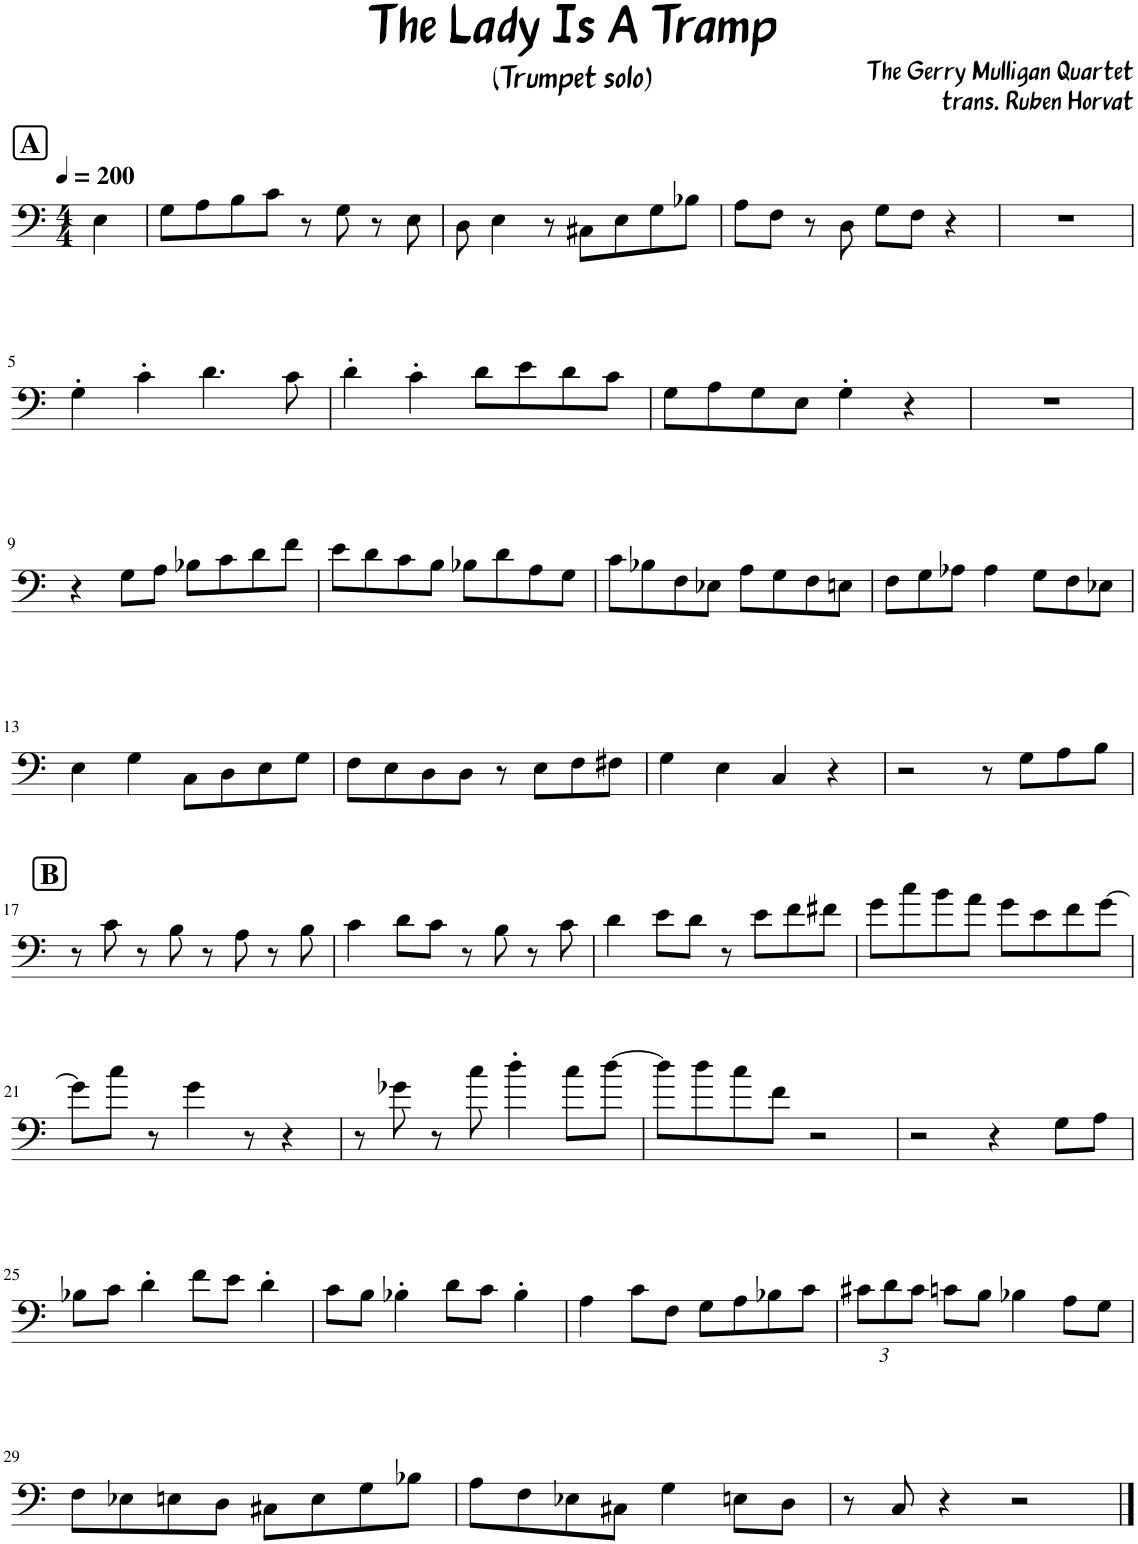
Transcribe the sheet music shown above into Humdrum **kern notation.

**kern
*part1
*staff1
*I"Piano
*I'Pno.
*clefF4
*k[]
*M4/4
*MM200
!!LO:REH:place=s1:a:B:cj:fs=14:t=A
=
4E\
=1
8G\L
8A\
8B\
8c\J
8r
8G\
8r
8E\
=2
8D\
4E\
8r
8C#X\L
8E\
8G\
8B-X\J
=3
8A\L
8F\J
8r
8D\
8G\L
8F\J
4r
=4
1r
!!LO:LB:g=z
=5
4G'\
4c'\
4.d\
8c\
=6
4d'\
4c'\
8d\L
8e\
8d\
8c\J
=7
8G\L
8A\
8G\
8E\J
4G'\
4r
=8
1r
!!LO:LB:g=z
=9
4r
8G\L
8A\J
8B-X\L
8c\
8d\
8f\J
=10
8e\L
8d\
8c\
8B\J
8B-X\L
8d\
8A\
8G\J
=11
8c\L
8B-X\
8F\
8E-X\J
8A\L
8G\
8F\
8En\J
=12
8F\L
8G\
8A-X\J
4A-\
8G\L
8F\
8E-X\J
!!LO:LB:g=z
=13
4E\
4G\
8C\L
8D\
8E\
8G\J
=14
8F\L
8E\
8D\
8D\J
8r
8E\L
8F\
8F#X\J
=15
4G\
4E\
4C/
4r
=16
2r
8r
8G\L
8A\
8B\J
!!LO:LB:g=z
!!LO:REH:place=s1:a:B:cj:fs=14:t=B
=17
8r
8c\
8r
8B\
8r
8A\
8r
8B\
=18
4c\
8d\L
8c\J
8r
8B\
8r
8c\
=19
4d\
8e\L
8d\J
8r
8e\L
8f\
8f#X\J
=20
8g\L
8cc\
8b\
8a\J
8g\L
8e\
8f\
[8g\J
!!LO:LB:g=z
=21
8g\L]
8cc\J
8r
4g\
8r
4r
=22
8r
8g-X\
8r
8cc\
4dd'\
8cc\L
[8dd\J
=23
8dd\L]
8dd\
8cc\
8f\J
2r
=24
2r
4r
8G\L
8A\J
!!LO:LB:g=z
=25
8B-X\L
8c\J
4d'\
8f\L
8e\J
4d'\
=26
8c\L
8B\J
4B-X'\
8d\L
8c\J
4B-'\
=27
4A\
8c\L
8F\J
8G\L
8A\
8B-X\
8c\J
=28
*Xbrackettup
12c#X\L
12d\
12c#\J
8cn\L
8B\J
4B-X\
8A\L
8G\J
!!LO:LB:g=z
=29
8F\L
8E-X\
8En\
8D\J
8C#X\L
8E\
8G\
8B-X\J
=30
8A\L
8F\
8E-X\
8C#X\J
4G\
8En\L
8D\J
=31
8r
8C/
4r
2r
==
*-
